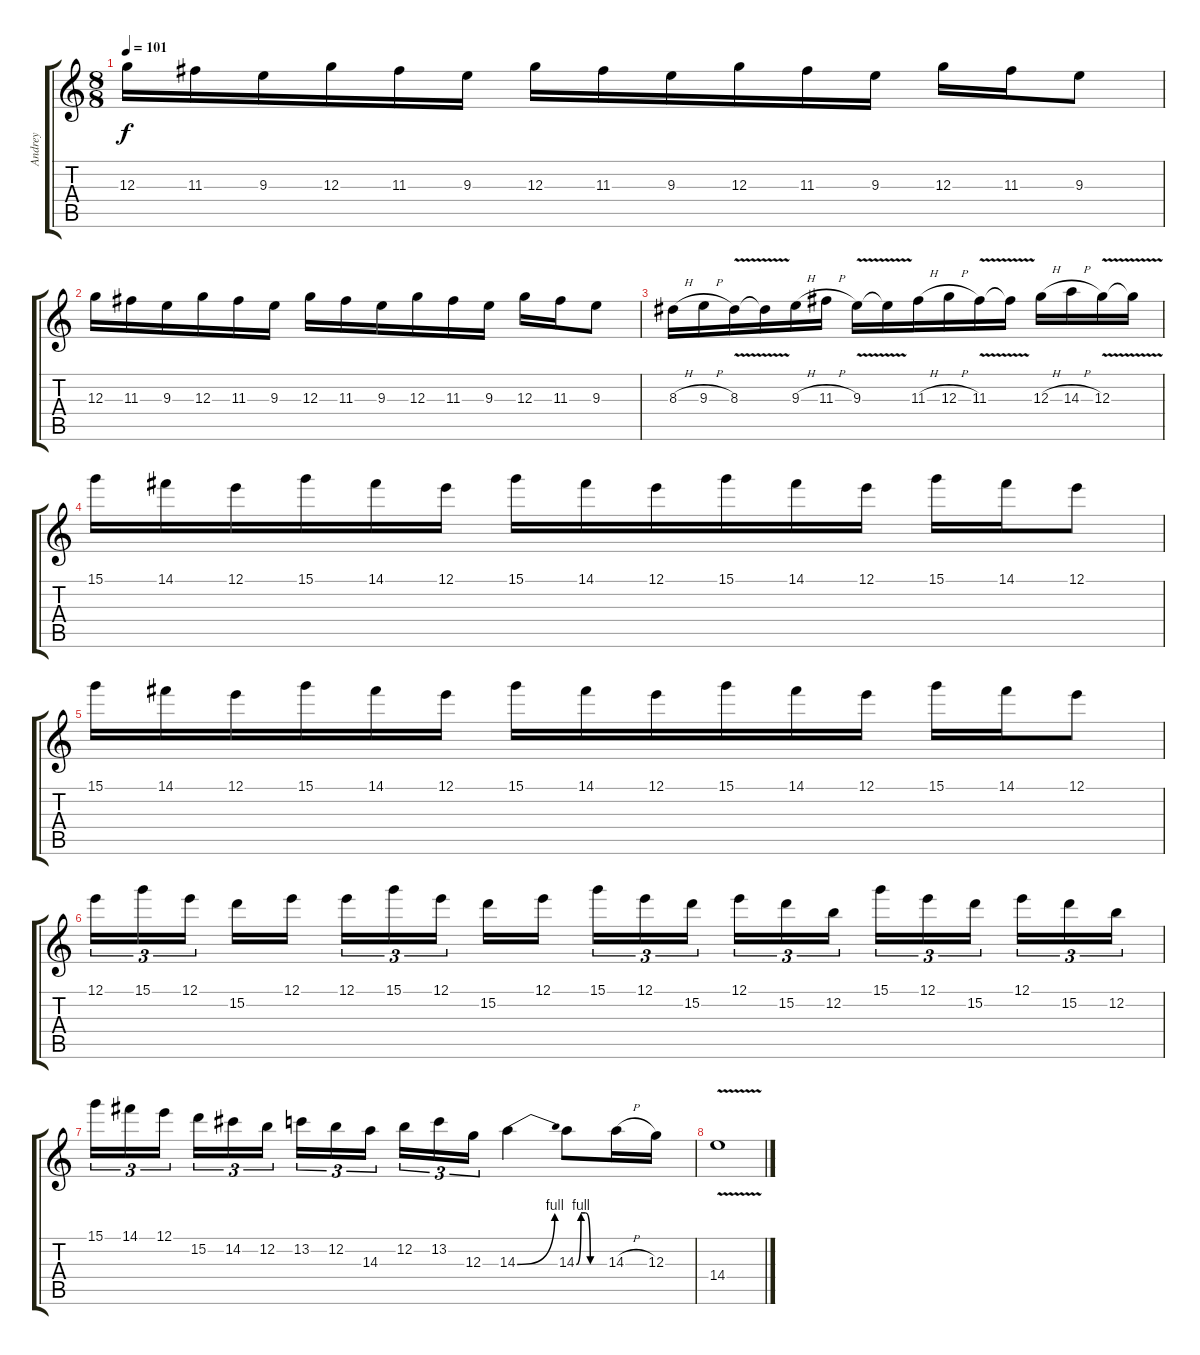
\track ("Andrey" "Andrey") {instrument overdrivenguitar}
\staff {score tabs}
\tuning (E4 B3 G3 D3 A2 D2) {hide}
\ts (8 8)
\tempo 101
\clef g2
\ks c
12.3.16{dy f} 11.3.16 9.3.16 12.3.16 11.3.16 9.3.16 12.3.16 11.3.16 9.3.16 12.3.16 11.3.16 9.3.16 12.3.16 11.3.16 9.3.8 |
12.3.16 11.3.16 9.3.16 12.3.16 11.3.16 9.3.16 12.3.16 11.3.16 9.3.16 12.3.16 11.3.16 9.3.16 12.3.16 11.3.16 9.3.8 |
8.3{h}.16 9.3{h}.16 8.3{v}.16 8.3{t}.16 9.3{h}.16 11.3{h}.16 9.3{v}.16 9.3{t}.16 11.3{h}.16 12.3{h}.16 11.3{v}.16 11.3{t}.16 12.3{h}.16 14.3{h}.16 12.3{v}.16 12.3{t}.16 |
15.1.16 14.1.16 12.1.16 15.1.16 14.1.16 12.1.16 15.1.16 14.1.16 12.1.16 15.1.16 14.1.16 12.1.16 15.1.16 14.1.16 12.1.8 |
15.1.16 14.1.16 12.1.16 15.1.16 14.1.16 12.1.16 15.1.16 14.1.16 12.1.16 15.1.16 14.1.16 12.1.16 15.1.16 14.1.16 12.1.8 |
12.1.16{tu (3 2)} 15.1.16{tu (3 2)} 12.1.16{tu (3 2)} 15.2.16 12.1.16 12.1.16{tu (3 2)} 15.1.16{tu (3 2)} 12.1.16{tu (3 2)} 15.2.16 12.1.16 15.1.16{tu (3 2)} 12.1.16{tu (3 2)} 15.2.16{tu (3 2)} 12.1.16{tu (3 2)} 15.2.16{tu (3 2)} 12.2.16{tu (3 2)} 15.1.16{tu (3 2)} 12.1.16{tu (3 2)} 15.2.16{tu (3 2)} 12.1.16{tu (3 2)} 15.2.16{tu (3 2)} 12.2.16{tu (3 2)} |
15.1.16{tu (3 2)} 14.1.16{tu (3 2)} 12.1.16{tu (3 2)} 15.2.16{tu (3 2)} 14.2.16{tu (3 2)} 12.2.16{tu (3 2)} 13.2.16{tu (3 2)} 12.2.16{tu (3 2)} 14.3.16{tu (3 2)} 12.2.16{tu (3 2)} 13.2.16{tu (3 2)} 12.3.16{tu (3 2)} 14.3{be (bend 0 0 60 4)}.4 14.3{be (custom 0 0 10 4 20 4 30 0 60 0)}.8 14.3{h}.16 12.3.16 |
14.4{v}.1
